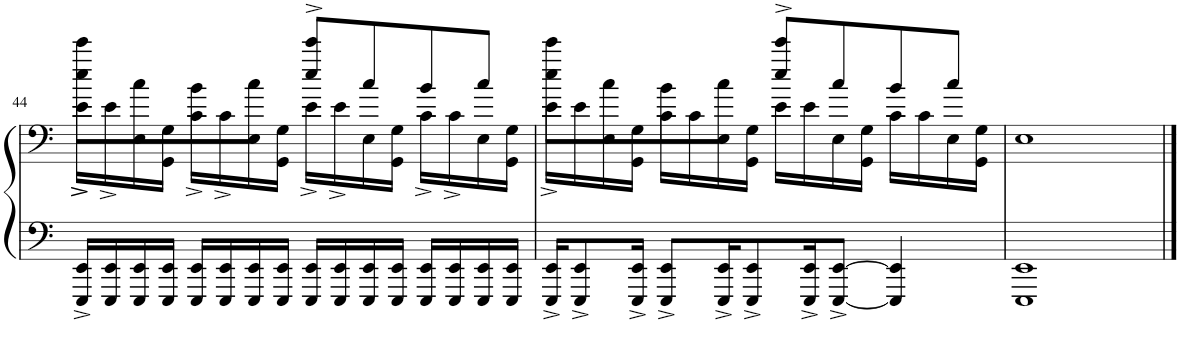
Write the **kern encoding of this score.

**kern	**kern
*part1	*part1
*staff2	*staff1
*I"Piano	*
*I'Pno.	*
!!LO:PB:g=z
*clefF4	*clefF4
*k[]	*k[]
*M4/4	*M4/4
=44	=44
*	*^
16EEE/^ 16EE/^LL	16e^\LL	8ee\^ 8eee\^L
16EEE/ 16EE/	16e^\	.
16EEE/ 16EE/	16E\	8cc\
16EEE/ 16EE/JJ	16GG\ 16G\JJ	.
16EEE/ 16EE/LL	16c^\LL	8b\
16EEE/ 16EE/	16c^\	.
16EEE/ 16EE/	16E\	8cc\J
16EEE/ 16EE/JJ	16GG\ 16G\JJ	.
16EEE/ 16EE/LL	16e^\LL	8ee/^ 8eee/^L
16EEE/ 16EE/	16e^\	.
16EEE/ 16EE/	16E\	8cc/
16EEE/ 16EE/JJ	16GG\ 16G\JJ	.
16EEE/ 16EE/LL	16c^\LL	8b/
16EEE/ 16EE/	16c^\	.
16EEE/ 16EE/	16E\	8cc/J
16EEE/ 16EE/JJ	16GG\ 16G\JJ	.
=45	=45	=45
16EEE/^ 16EE/^KL	16e\LL	8ee\^ 8eee\^L
8EEE/^ 8EE/^	16e\	.
.	16E\	8cc\
16EEE/^ 16EE/^Jk	16GG\ 16G\JJ	.
8EEE/^ 8EE/^L	16c\LL	8b\
.	16c\	.
16EEE/^ 16EE/^K	16E\	8cc\J
8EEE/^ 8EE/^	16GG\ 16G\JJ	.
.	16e\LL	8ee/^ 8eee/^L
16EEE/^ 16EE/^K	16e\	.
[8EEE/^ [8EE/^J	16E\	8cc/
.	16GG\ 16G\JJ	.
4EEE/] 4EE/]	16c\LL	8b/
.	16c\	.
.	16E\	8cc/J
.	16GG\ 16G\JJ	.
*	*v	*v
=46	=46
1EEE 1EE	1E
==	==
*-	*-
